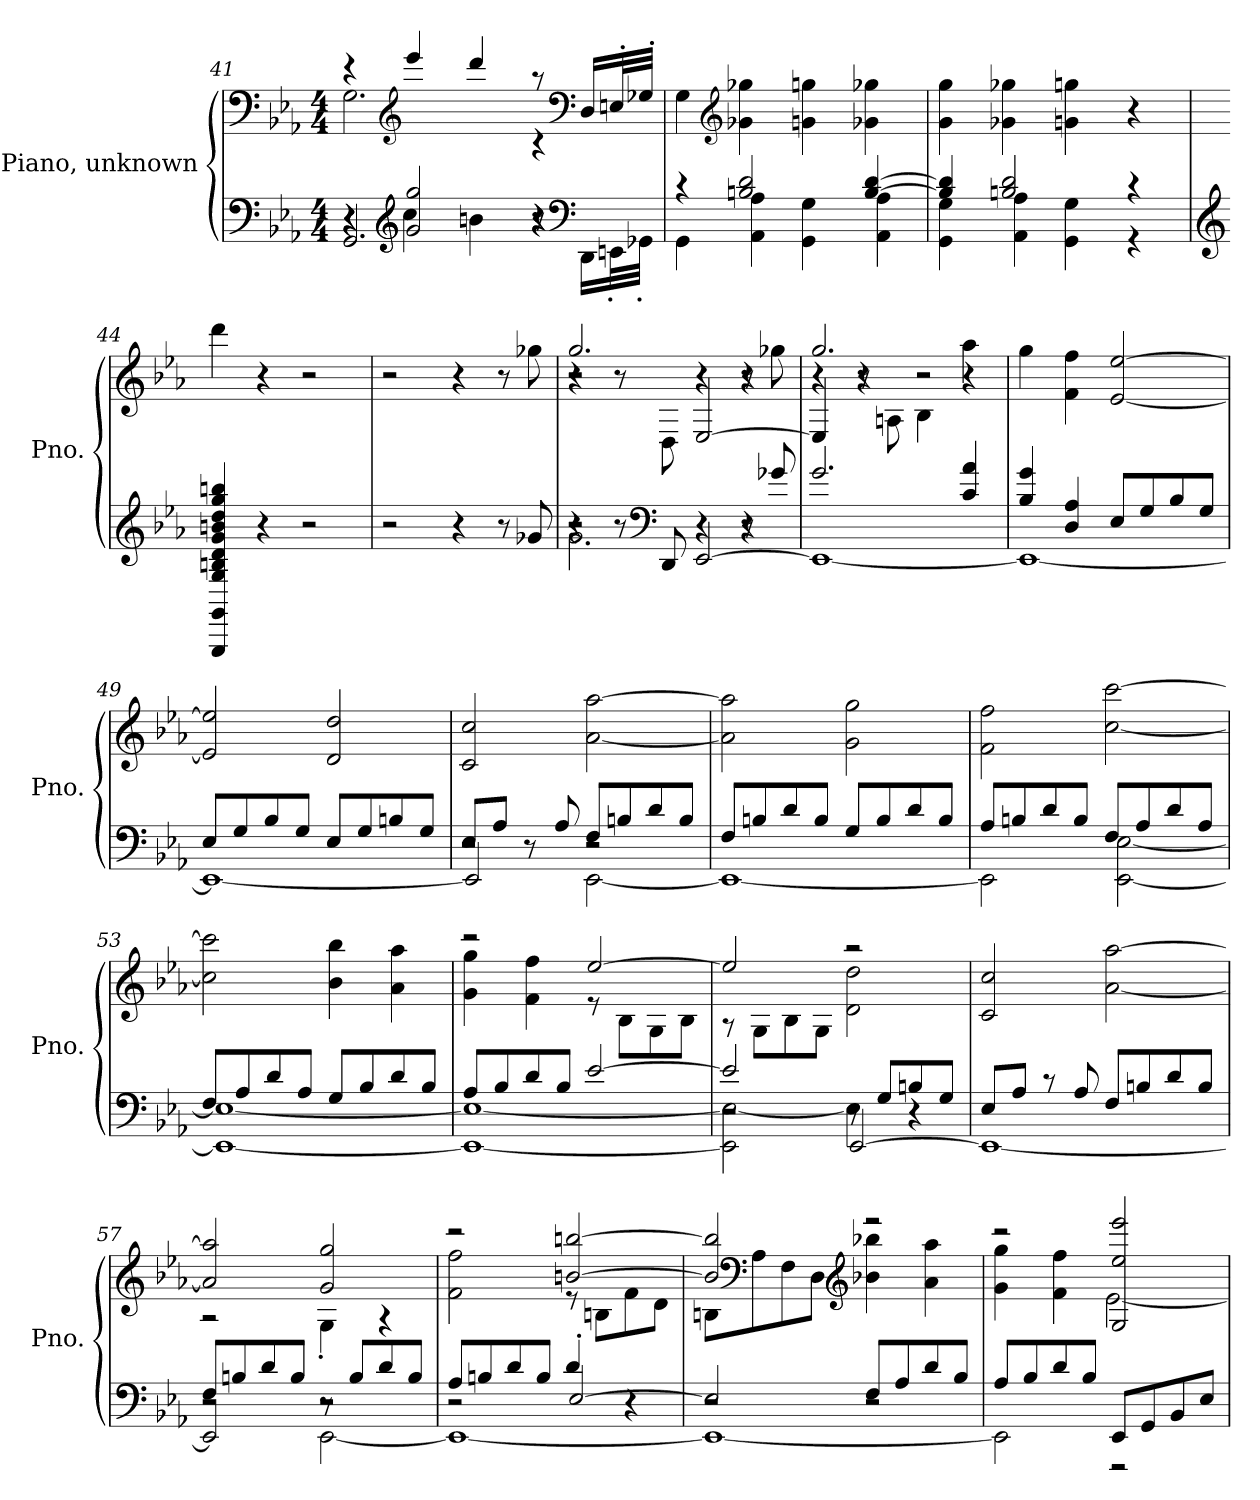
**kern	**kern
*part1	*part1
*staff2	*staff1
*I"Piano, unknown	*
*I'Pno.	*
*clefF4	*clefF4
*k[b-e-a-]	*k[b-e-a-]
*M4/4	*M4/4
=41	=41
*^	*^
*	*^	*	*
4r	4r	2.GG/	4r	2.G\
*clefG2	*	*	*clefG2	*
2g/ 2gg/	4cc\	.	4eee-/	.
.	4bn\	.	4ddd/	.
4r	8r	4r	8r	4r
*clefF4	*	*	*clefF4	*
.	16DD\LL	.	16D/LL	.
.	32EEn'\L	.	32En'/L	.
.	32GG-X'\JJJ	.	32G-X'/JJJ	.
*	*v	*v	*	*
*	*	*v	*v
=42	=42	=42
4r	4GG\	4G\
*	*	*clefG2
2Bn/ 2d/	4AA-\ 4A-\	4g-X\ 4gg-X\
.	4GG\ 4G\	4gn\ 4ggn\
[4B/ [4d/	4AA-\ 4A-\	4g-X\ 4gg-X\
!!LO:PB:g=z
=43	=43	=43
4B/] 4d/]	4GG\ 4G\	4g\ 4gg\
2Bn/ 2d/	4AA-\ 4A-\	4g-X\ 4gg-X\
.	4GG\ 4G\	4gn\ 4ggn\
4r	4r	4r
*v	*v	*
=44	=44
*clefG2	*
4GGG/ 4GG/ 4G/ 4Bn/ 4d/ 4g/ 4bn/ 4dd/ 4gg/ 4bbn/	4ddd\
4r	4r
2r	2r
=45	=45
2r	2r
4r	4r
8r	8r
8g-X/	8gg-X\
=46	=46
*^	*^
*	*^	*	*^
4r	2.g\	2r	2.gg/	4r	2r
8r	.	.	.	8r	.
*clefF4	*	*	*	*	*
8DD/	.	.	.	8D\	.
4r	.	[2EE-/	.	4r	[2E-/
8r	4r	.	4r	8r	.
8g-X/	.	.	.	8gg-X\	.
*	*v	*v	*	*	*
=47	=47	=47	=47	=47
2.g/	1EE-_	2.gg/	4r	4E-/]
.	.	.	8r	4r
.	.	.	8An\	.
.	.	.	4B-\	2r
4c/ 4a-/	.	4r	4aa-\	.
*	*	*v	*v	*v
=48	=48	=48
4B-/ 4g/	1EE-_	4gg\
4D/ 4A-/	.	4f\ 4ff\
8E-/L	.	[2e-/ [2ee-/
8G/	.	.
8B-/	.	.
8G/J	.	.
!!LO:LB:g=z
=49	=49	=49
8E-/L	1EE-_	2e-/] 2ee-/]
8G/	.	.
8B-/	.	.
8G/J	.	.
8E-/L	.	2d/ 2dd/
8G/	.	.
8Bn/	.	.
8G/J	.	.
=50	=50	=50
*	*^	*
8E-/L	2r	2EE-/]	2c/ 2cc/
8A-/J	.	.	.
8r	.	.	.
8A-/	.	.	.
8F/L	[2EE-\	2r	[2a-\ [2aa-\
8Bn/	.	.	.
8d/	.	.	.
8B/J	.	.	.
*	*v	*v	*
=51	=51	=51
8F/L	1EE-_	2a-\] 2aa-\]
8Bn/	.	.
8d/	.	.
8B/J	.	.
8G/L	.	2g\ 2gg\
8B/	.	.
8d/	.	.
8B/J	.	.
=52	=52	=52
8A-/L	2EE-\]	2f\ 2ff\
8Bn/	.	.
8d/	.	.
8B/J	.	.
8F/L	[2EE-\ [2E-\	[2cc\ [2ccc\
8A-/	.	.
8d/	.	.
8A-/J	.	.
!!LO:LB:g=z
=53	=53	=53
8F/L	1EE-_ 1E-_	2cc\] 2ccc\]
8A-/	.	.
8d/	.	.
8A-/J	.	.
8G/L	.	4b-\ 4bb-\
8B-/	.	.
8d/	.	4a-\ 4aa-\
8B-/J	.	.
=54	=54	=54
*	*	*^
8A-/L	1EE-_ 1E-_	2r	4g\ 4gg\
8B-/	.	.	.
8d/	.	.	4f\ 4ff\
8B-/J	.	.	.
[2e-/	.	[2ee-/	8r
.	.	.	8B-\L
.	.	.	8G\
.	.	.	8B-\J
=55	=55	=55	=55
*	*^	*	*
2e-/]	2EE-\] 2E-\_	2r	2ee-/]	8r
.	.	.	.	8G\L
.	.	.	.	8B-\
.	.	.	.	8G\J
8r	4E-\]	[2EE-/	2r	2d\ 2dd\
8G/L	.	.	.	.
8Bn/	4r	.	.	.
8G/J	.	.	.	.
*	*v	*v	*	*
*	*	*v	*v
=56	=56	=56
8E-/L	1EE-_	2c/ 2cc/
8A-/J	.	.
8r	.	.
8A-/	.	.
8F/L	.	[2a-\ [2aa-\
8Bn/	.	.
8d/	.	.
8B/J	.	.
!!LO:LB:g=z
=57	=57	=57
*	*^	*^
8F/L	2r	2EE-/]	2a-/] 2aa-/]	2r
8Bn/	.	.	.	.
8d/	.	.	.	.
8B/J	.	.	.	.
8r	[2EE-\	2r	2g/ 2gg/	4G'\
8B/L	.	.	.	.
8d/	.	.	.	4r
8B/J	.	.	.	.
=58	=58	=58	=58	=58
8A-/L	1EE-_	2r	2r	2f\ 2ff\
8Bn/	.	.	.	.
8d/	.	.	.	.
8B/J	.	.	.	.
4d'/	.	[2E-/	[2bn/ [2bbn/	8r
.	.	.	.	8Bn\L
4r	.	.	.	8f\
.	.	.	.	8d\J
=59	=59	=59	=59	=59
2r	1EE-_	2E-/]	2b/] 2bb/]	8Bn\L
*	*	*	*clefF4	*
.	.	.	.	8A-\
.	.	.	.	8F\
.	.	.	.	8D\J
*	*	*	*clefG2	*
8F/L	.	2r	2r	4b-X\ 4bb-X\
8A-/	.	.	.	.
8d/	.	.	.	4a-\ 4aa-\
8B-/J	.	.	.	.
*	*v	*v	*	*
=60	=60	=60	=60
8A-/L	2EE-\]	2r	4g\ 4gg\
8B-/	.	.	.
8d/	.	.	4f\ 4ff\
8B-/J	.	.	.
8EE-/L	2r	2G/ 2ee-/ 2eee-/	[2e-\
8GG/	.	.	.
8BB-/	.	.	.
8E-/J	.	.	.
*v	*v	*	*
*	*v	*v
=	=
*-	*-
